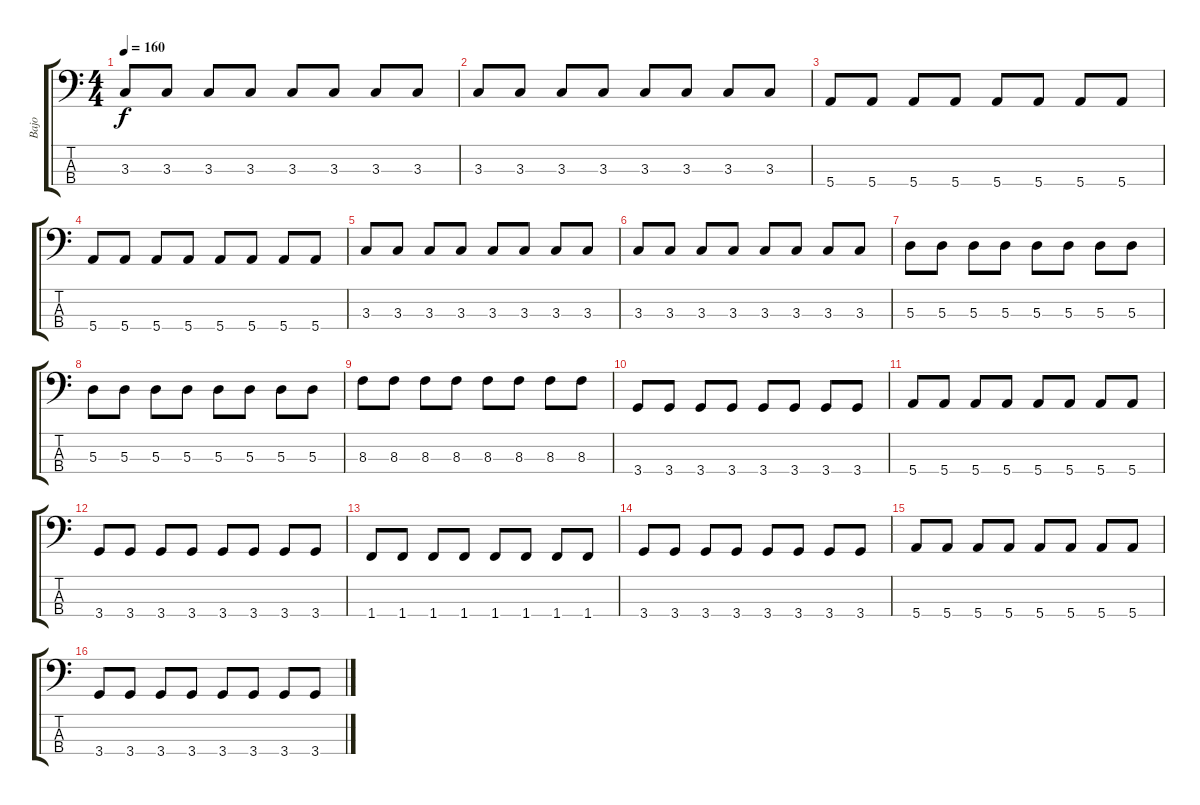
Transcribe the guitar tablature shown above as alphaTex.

\track ("Bajo" "Bajo") {instrument electricbasspick}
\staff {score tabs}
\tuning (G2 D2 A1 E1) {hide}
\ts (4 4)
\tempo 160
\clef f4
\ks c
3.3.8{dy f} 3.3.8 3.3.8 3.3.8 3.3.8 3.3.8 3.3.8 3.3.8 |
3.3.8 3.3.8 3.3.8 3.3.8 3.3.8 3.3.8 3.3.8 3.3.8 |
5.4.8 5.4.8 5.4.8 5.4.8 5.4.8 5.4.8 5.4.8 5.4.8 |
5.4.8 5.4.8 5.4.8 5.4.8 5.4.8 5.4.8 5.4.8 5.4.8 |
3.3.8 3.3.8 3.3.8 3.3.8 3.3.8 3.3.8 3.3.8 3.3.8 |
3.3.8 3.3.8 3.3.8 3.3.8 3.3.8 3.3.8 3.3.8 3.3.8 |
5.3.8 5.3.8 5.3.8 5.3.8 5.3.8 5.3.8 5.3.8 5.3.8 |
5.3.8 5.3.8 5.3.8 5.3.8 5.3.8 5.3.8 5.3.8 5.3.8 |
8.3.8 8.3.8 8.3.8 8.3.8 8.3.8 8.3.8 8.3.8 8.3.8 |
3.4.8 3.4.8 3.4.8 3.4.8 3.4.8 3.4.8 3.4.8 3.4.8 |
5.4.8 5.4.8 5.4.8 5.4.8 5.4.8 5.4.8 5.4.8 5.4.8 |
3.4.8 3.4.8 3.4.8 3.4.8 3.4.8 3.4.8 3.4.8 3.4.8 |
1.4.8 1.4.8 1.4.8 1.4.8 1.4.8 1.4.8 1.4.8 1.4.8 |
3.4.8 3.4.8 3.4.8 3.4.8 3.4.8 3.4.8 3.4.8 3.4.8 |
5.4.8 5.4.8 5.4.8 5.4.8 5.4.8 5.4.8 5.4.8 5.4.8 |
3.4.8 3.4.8 3.4.8 3.4.8 3.4.8 3.4.8 3.4.8 3.4.8
